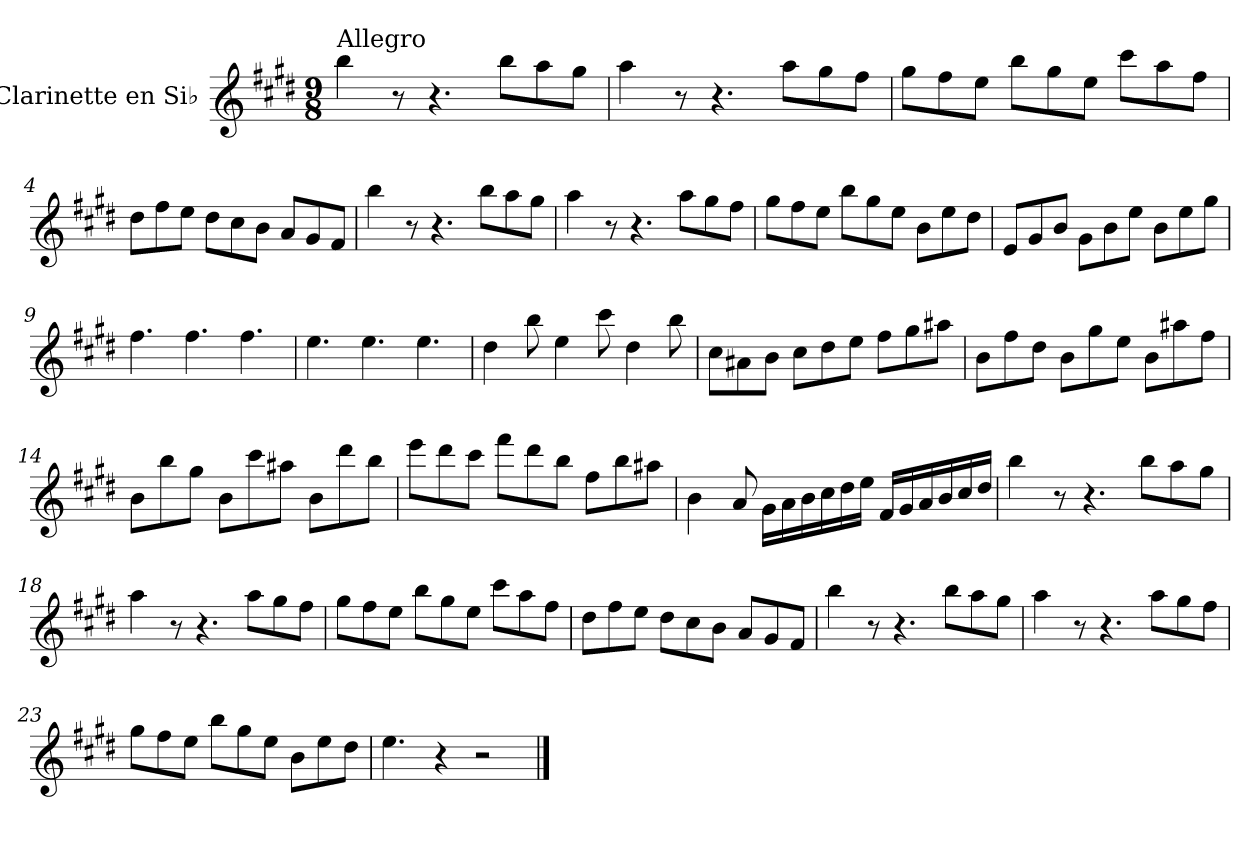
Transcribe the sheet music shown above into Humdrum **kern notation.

**kern
*part1
*staff1
*I"Clarinette en Si♭
*I'Clar. Si♭
*clefG2
*ITrd1c2
*k[f#c#]
*M9/8
=1
!LO:TX:a:t=Allegro
4aa\
8r
4.r
8aa\L
8gg\
8ff#\J
=2
4gg\
8r
4.r
8gg\L
8ff#\
8ee\J
=3
8ff#\L
8ee\
8dd\J
8aa\L
8ff#\
8dd\J
8bb\L
8gg\
8ee\J
=4
8cc#\L
8ee\
8dd\J
8cc#\L
8b\
8a\J
8g/L
8f#/
8e/J
=5
4aa\
8r
4.r
8aa\L
8gg\
8ff#\J
!!LO:LB:g=z
=6
4gg\
8r
4.r
8gg\L
8ff#\
8ee\J
=7
8ff#\L
8ee\
8dd\J
8aa\L
8ff#\
8dd\J
8a\L
8dd\
8cc#\J
=8
8d/L
8f#/
8a/J
8f#\L
8a\
8dd\J
8a\L
8dd\
8ff#\J
=9
4.ee\
4.ee\
4.ee\
=10
4.dd\
4.dd\
4.dd\
=11
4cc#\
8aa\
4dd\
8bb\
4cc#\
8aa\
!!LO:LB:g=z
=12
8b\L
8g#X\
8a\J
8b\L
8cc#\
8dd\J
8ee\L
8ff#\
8gg#X\J
=13
8a\L
8ee\
8cc#\J
8a\L
8ff#\
8dd\J
8a\L
8gg#X\
8ee\J
=14
8a\L
8aa\
8ff#\J
8a\L
8bb\
8gg#X\J
8a\L
8ccc#\
8aa\J
=15
8ddd\L
8ccc#\
8bb\J
8eee\L
8ccc#\
8aa\J
8ee\L
8aa\
8gg#X\J
!!LO:LB:g=z
=16
4a\
8g/
16f#\LL
16g\
16a\
16b\
16cc#\
16dd\JJ
16e/LL
16f#/
16g/
16a/
16b/
16cc#/JJ
=17
4aa\
8r
4.r
8aa\L
8gg\
8ff#\J
=18
4gg\
8r
4.r
8gg\L
8ff#\
8ee\J
=19
8ff#\L
8ee\
8dd\J
8aa\L
8ff#\
8dd\J
8bb\L
8gg\
8ee\J
!!LO:LB:g=z
=20
8cc#\L
8ee\
8dd\J
8cc#\L
8b\
8a\J
8g/L
8f#/
8e/J
=21
4aa\
8r
4.r
8aa\L
8gg\
8ff#\J
=22
4gg\
8r
4.r
8gg\L
8ff#\
8ee\J
=23
8ff#\L
8ee\
8dd\J
8aa\L
8ff#\
8dd\J
8a\L
8dd\
8cc#\J
=24
4.dd\
4r
2r
==
*-
